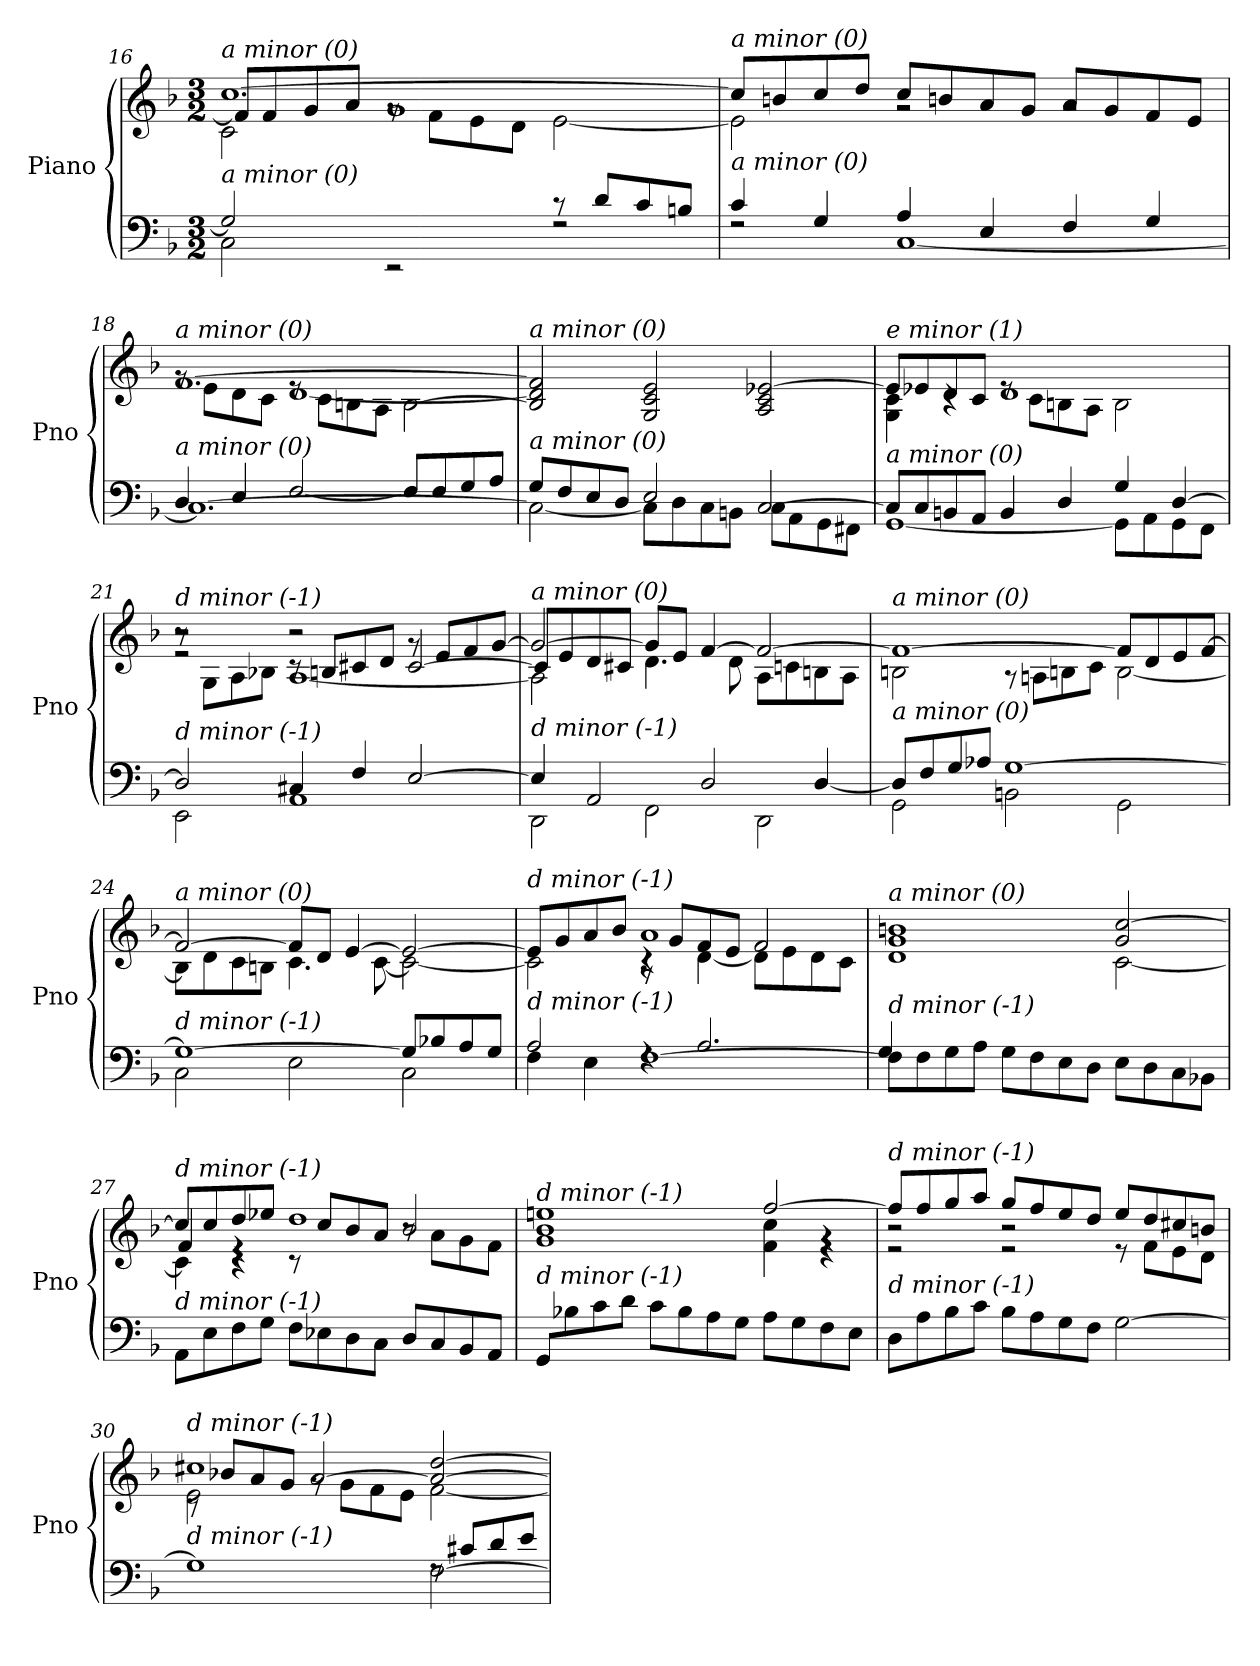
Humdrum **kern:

**kern	**kern
*part1	*part1
*staff2	*staff1
*I"Piano	*
*I'Pno	*
*clefF4	*clefG2
*k[b-]	*k[b-]
*M3/2	*M3/2
=16	=16
*^	*^
*	*	*	*^
*	*	*	*	*^
!	!	!LO:TX:i:t=a minor (0)	!	!	!
!LO:TX:i:t=a minor (0)	!	!	!	!	!
2G/]	2C\	[1.cc	2c\	8f/L]	2ryy
.	.	.	.	8f/	.
.	.	.	.	8g/	.
.	.	.	.	8a/J	.
2rEE	2ryy	.	8rg	1g	2ryy
.	.	.	8f\L	.	.
.	.	.	8e\	.	.
.	.	.	8d\J	.	.
8r	2rF	.	[2e\	.	2ryy
8d/L	.	.	.	.	.
8c/	.	.	.	.	.
8Bn/J	.	.	.	.	.
*	*	*	*v	*v	*v
!!LO:PB:g=z
=17	=17	=17	=17
!	!	!LO:TX:i:t=a minor (0)	!
!LO:TX:i:t=a minor (0)	!	!	!
4c/	2rF	8cc/L]	2e\]
.	.	8bn/	.
4G/	.	8cc/	.
.	.	8dd/J	.
4A/	[1C	8cc/L	2rg
.	.	8bn/	.
4E/	.	8a/	.
.	.	8g/J	.
4F/	.	8a/L	2rg
.	.	8g/	.
4G/	.	8f/	.
.	.	8e/J	.
=18	=18	=18	=18
*	*^	*	*^
!	!	!	!LO:TX:i:t=a minor (0)	!	!
!LO:TX:i:t=a minor (0)	!	!	!	!	!
2ryy	4D/	1.C_	[1.f	8rg	2ryy
.	.	.	.	8e\L	.
.	4E/	.	.	8d\	.
.	.	.	.	8c\J	.
1ryy	[2F/	.	.	[1d	8re
.	.	.	.	.	8c\L
.	.	.	.	.	8Bn\
.	.	.	.	.	8A\J
.	8F/L]	.	.	.	[2B\
.	8F/	.	.	.	.
.	8G/	.	.	.	.
.	8A/J	.	.	.	.
*	*v	*v	*	*	*
*	*	*v	*v	*v
=19	=19	=19
!	!	!LO:TX:i:t=a minor (0)
!LO:TX:i:t=a minor (0)	!	!
8G/L	2C\_	2B/] 2d/] 2f/]
8F/	.	.
8E/	.	.
8D/J	.	.
2E/	8C\L]	2G/ 2c/ 2e/
.	8D\	.
.	8C\	.
.	8BBn\J	.
[2C/	8C\L	2A/ 2c/ [2e-X/
.	8AA\	.
.	8GG\	.
.	8FF#X\J	.
!!LO:LB:g=z
=20	=20	=20
*	*	*^
!	!	!LO:TX:i:t=e minor (1)	!
!LO:TX:i:t=a minor (0)	!	!	!
8C/L]	[1GG	8e-/L]	4G\ 4c\
8C/	.	8e-X/	.
8BBn/	.	8d/	4rc
8AA/J	.	8c/J	.
4BB/	.	1d	8re
.	.	.	8c\L
4D/	.	.	8Bn\
.	.	.	8A\J
4G/	8GG\L]	.	2B\
.	8AA\	.	.
[4D/	8GG\	.	.
.	8FF\J	.	.
=21	=21	=21	=21
*	*	*	*^
!	!	!LO:TX:i:t=d minor (-1)	!	!
!LO:TX:i:t=d minor (-1)	!	!	!	!
2D/]	2EE\	2r	8r	2re
.	.	.	8G\L	.
.	.	.	8A\	.
.	.	.	8B-X\J	.
4C#X/	1AA	2r	[1A	8rc
.	.	.	.	8Bn/L
4F/	.	.	.	8c#X/
.	.	.	.	8d/J
[2E/	.	8rg	.	[2c#/
.	.	8e/L	.	.
.	.	8f/	.	.
.	.	[8g/J	.	.
=22	=22	=22	=22	=22
*	*^	*	*	*
!	!	!	!LO:TX:i:t=a minor (0)	!	!
!LO:TX:i:t=d minor (-1)	!	!	!	!	!
2ryy	4E/]	2DD\	2g/_	2A\]	8c#/L]
.	.	.	.	.	8e/
.	2AA/	.	.	.	8d/
.	.	.	.	.	8c#X/J
1ryy	.	2FF\	8g/L]	4.d\	1ryy
.	.	.	8e/J	.	.
.	2D/	.	[4f/	.	.
.	.	.	.	8d\	.
.	.	2DD\	2f/_	8A\L	.
.	.	.	.	8cn\	.
.	[4D/	.	.	8Bn\	.
.	.	.	.	8A\J	.
*	*v	*v	*	*	*
*	*	*	*v	*v
!!LO:LB:g=z
=23	=23	=23	=23
!	!	!LO:TX:i:t=a minor (0)	!
!LO:TX:i:t=a minor (0)	!	!	!
8D/L]	2GG\	1f_	2Bn\
8F/	.	.	.
8G/	.	.	.
8A-Xi/J	.	.	.
[1G	2BBn\	.	8r
.	.	.	8An\L
.	.	.	8Bn\
.	.	.	8c\J
.	2GG\	8f/L]	[2B\
.	.	8d/	.
.	.	8e/	.
.	.	[8f/J	.
=24	=24	=24	=24
!	!	!LO:TX:i:t=a minor (0)	!
!LO:TX:i:t=d minor (-1)	!	!	!
1G_	2C\	2f/_	8B\L]
.	.	.	8d\
.	.	.	8c\
.	.	.	8Bn\J
.	2E\	8f/L]	4.c\
.	.	8d/J	.
.	.	[4e/	.
.	.	.	[8c\
8G/L]	2C\	2e/_	2c\_
8B-X/	.	.	.
8A/	.	.	.
8G/J	.	.	.
=25	=25	=25	=25
*	*^	*	*^
!	!	!	!LO:TX:i:t=d minor (-1)	!	!
!LO:TX:i:t=d minor (-1)	!	!	!	!	!
2ryy	2A/	4F\	8e/L]	2c\]	2ryy
.	.	.	8g/	.	.
.	.	4E\	8a/	.	.
.	.	.	8b-/J	.	.
1ryy	4rF	[1F	1a	4rc	8rA
.	.	.	.	.	8g/L
.	2.A/	.	.	[4d\	8f/
.	.	.	.	.	8e/J
.	.	.	.	8d\L]	2f/
.	.	.	.	8e\	.
.	.	.	.	8d\	.
.	.	.	.	8c\J	.
!!LO:LB:g=z	!!	!!
=26	=26	=26	=26	=26	=26
!	!	!	!LO:TX:i:t=a minor (0)	!	!
!LO:TX:i:t=d minor (-1)	!	!	!	!	!
1ryy	8F\L]	4G/	1d 1g 1bn	1ryy	4ryy
.	8F\	.	.	.	.
.	8G\	1ryy	.	.	1ryy
.	8A\J	.	.	.	.
.	8G\L	.	.	.	.
.	8F\	.	.	.	.
.	8E\	.	.	.	.
.	8D\J	.	.	.	.
2ryy	8E\L	.	2g/ [2cc/	[2c\	.
.	8D\	.	.	.	.
.	8C\	4ryy	.	.	4ryy
.	8BB-X\J	.	.	.	.
*	*v	*v	*	*	*
=27	=27	=27	=27	=27
!	!	!LO:TX:i:t=d minor (-1)	!	!
!LO:TX:i:t=d minor (-1)	!	!	!	!
2ryy	8AA\L	8cc/L]	4c\]	4f/
.	8E\	8cc/	.	.
.	8F\	8dd/	4re	4rc
.	8G\J	8ee-X/J	.	.
2ryy	8F\L	1dd	2ryy	8rc
.	8E-X\	.	.	8cc/L
.	8D\	.	.	8b-/
.	8C\J	.	.	8a/J
2ryy	8D/L	.	8r	2b-/
.	8C/	.	8a\L	.
.	8BB-/	.	8g\	.
.	8AA/J	.	8f\J	.
=28	=28	=28	=28	=28
*	*^	*	*	*
!	!	!	!LO:TX:i:t=d minor (-1)	!	!
!LO:TX:i:t=d minor (-1)	!	!	!	!	!
1ryy	1ryy	8GG/L	1g 1b- 1een	1ryy	1ryy
.	.	8B-X\	.	.	.
.	.	8c\	.	.	.
.	.	8d\J	.	.	.
.	.	8c\L	.	.	.
.	.	8B-\	.	.	.
.	.	8A\	.	.	.
.	.	8G\J	.	.	.
2ryy	4ryy	8A\L	[2ff/	4f\ 4cc\	4ryy
.	.	8G\	.	.	.
.	4ryy	8F\	.	4rg	4re
.	.	8E\J	.	.	.
=29	=29	=29	=29	=29	=29
!	!	!	!LO:TX:i:t=d minor (-1)	!	!
!LO:TX:i:t=d minor (-1)	!	!	!	!	!
*	*v	*v	*	*	*
1ryy	8D\L	8ff/L]	2r	2re
.	8A\	8ff/	.	.
.	8B-\	8gg/	.	.
.	8c\J	8aa/J	.	.
.	8B-\L	8gg/L	2r	2re
.	8A\	8ff/	.	.
.	8G\	8ee/	.	.
.	8F\J	8dd/J	.	.
2ryy	[2G\	8ee/L	8r	2ryy
.	.	8dd/	8f\L	.
.	.	8cc#X/	8e\	.
.	.	8bn/J	8d\J	.
!!LO:LB:g=z
=30	=30	=30	=30	=30
*	*^	*	*	*^
!	!	!	!LO:TX:i:t=d minor (-1)	!	!	!
!LO:TX:i:t=d minor (-1)	!	!	!	!	!	!
1ryy	1G]	1ryy	1cc#X	2e\	8rc	1ryy
.	.	.	.	.	8b-X/L	.
.	.	.	.	.	8a/	.
.	.	.	.	.	8g/J	.
.	.	.	.	8rg	[2a/	.
.	.	.	.	8g\L	.	.
.	.	.	.	8f\	.	.
.	.	.	.	8e\J	.	.
2ryy	8rF	[2F\	2a/_ [2dd/	[2f\	2ryy	2ryy
.	8c#X/L	.	.	.	.	.
.	8d/	.	.	.	.	.
.	8e/J	.	.	.	.	.
*v	*v	*v	*	*	*	*
*	*v	*v	*v	*v
=	=
*-	*-
